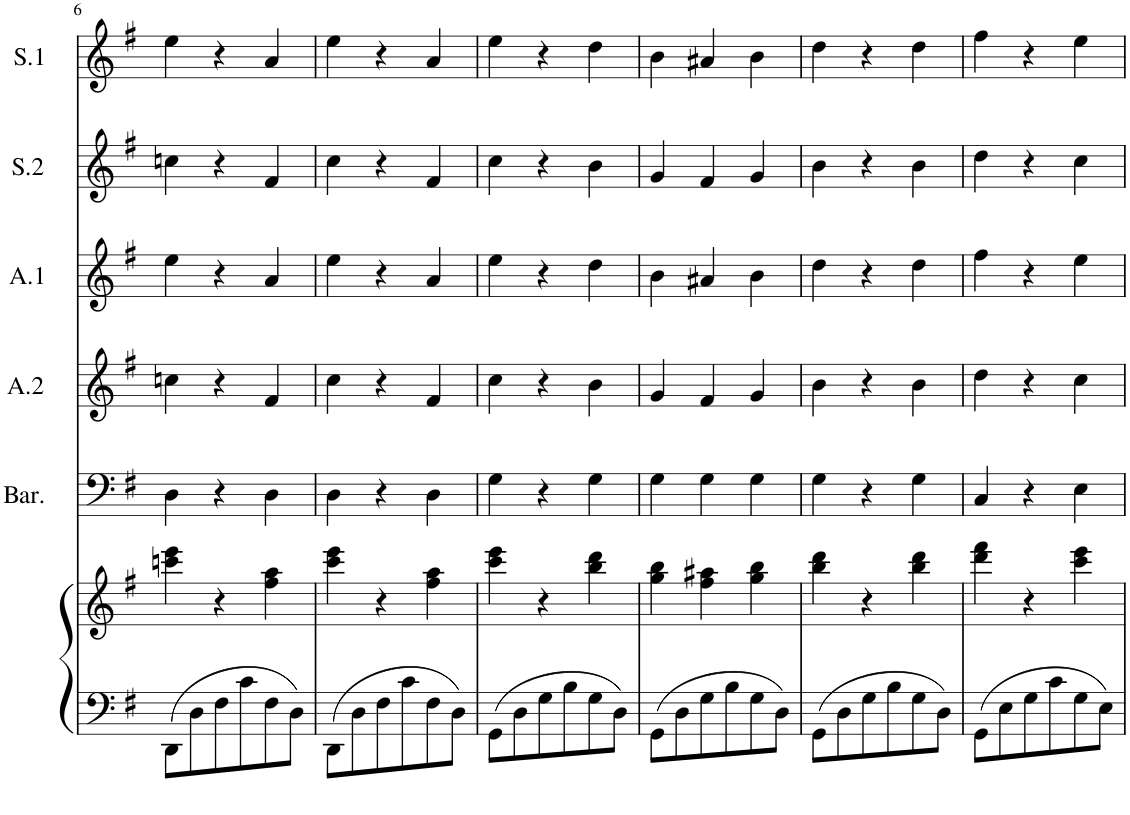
**kern	**kern	**kern	**kern	**kern	**kern	**kern
*part6	*part6	*part5	*part4	*part3	*part2	*part1
*staff7	*staff6	*staff5	*staff4	*staff3	*staff2	*staff1
*I"Piano	*	*I"Baryton	*I"Alto2	*I"Alto1	*I"Soprano2	*I"Soprano1
*I'Pno	*	*I'Bar.	*I'A.2	*I'A.1	*I'S.2	*I'S.1
!!LO:PB:g=z
*clefF4	*clefG2	*clefF4	*clefG2	*clefG2	*clefG2	*clefG2
*k[f#]	*k[f#]	*k[f#]	*k[f#]	*k[f#]	*k[f#]	*k[f#]
*M3/4	*M3/4	*M3/4	*M3/4	*M3/4	*M3/4	*M3/4
=6	=6	=6	=6	=6	=6	=6
8DD\L	4cccn\ 4eee\	4D\	4ccn\	4ee\	4ccn\	4ee\
8D\	.	.	.	.	.	.
8F#\	4r	4r	4r	4r	4r	4r
8c\	.	.	.	.	.	.
8F#\	4ff#\ 4aa\	4D\	4f#/	4a/	4f#/	4a/
8D\J	.	.	.	.	.	.
=7	=7	=7	=7	=7	=7	=7
8DD\L	4ccc\ 4eee\	4D\	4cc\	4ee\	4cc\	4ee\
8D\	.	.	.	.	.	.
8F#\	4r	4r	4r	4r	4r	4r
8c\	.	.	.	.	.	.
8F#\	4ff#\ 4aa\	4D\	4f#/	4a/	4f#/	4a/
8D\J	.	.	.	.	.	.
=8	=8	=8	=8	=8	=8	=8
8GG\L	4ccc\ 4eee\	4G\	4cc\	4ee\	4cc\	4ee\
8D\	.	.	.	.	.	.
8G\	4r	4r	4r	4r	4r	4r
8B\	.	.	.	.	.	.
8G\	4bb\ 4ddd\	4G\	4b\	4dd\	4b\	4dd\
8D\J	.	.	.	.	.	.
=9	=9	=9	=9	=9	=9	=9
8GG\L	4gg\ 4bb\	4G\	4g/	4b\	4g/	4b\
8D\	.	.	.	.	.	.
8G\	4ff#\ 4aa#X\	4G\	4f#/	4a#X/	4f#/	4a#X/
8B\	.	.	.	.	.	.
8G\	4gg\ 4bb\	4G\	4g/	4b\	4g/	4b\
8D\J	.	.	.	.	.	.
=10	=10	=10	=10	=10	=10	=10
8GG\L	4bb\ 4ddd\	4G\	4b\	4dd\	4b\	4dd\
8D\	.	.	.	.	.	.
8G\	4r	4r	4r	4r	4r	4r
8B\	.	.	.	.	.	.
8G\	4bb\ 4ddd\	4G\	4b\	4dd\	4b\	4dd\
8D\J	.	.	.	.	.	.
=11	=11	=11	=11	=11	=11	=11
8GG\L	4ddd\ 4fff#\	4C/	4dd\	4ff#\	4dd\	4ff#\
8E\	.	.	.	.	.	.
8G\	4r	4r	4r	4r	4r	4r
8c\	.	.	.	.	.	.
8G\	4ccc\ 4eee\	4E\	4cc\	4ee\	4cc\	4ee\
8E\J	.	.	.	.	.	.
=	=	=	=	=	=	=
*-	*-	*-	*-	*-	*-	*-
